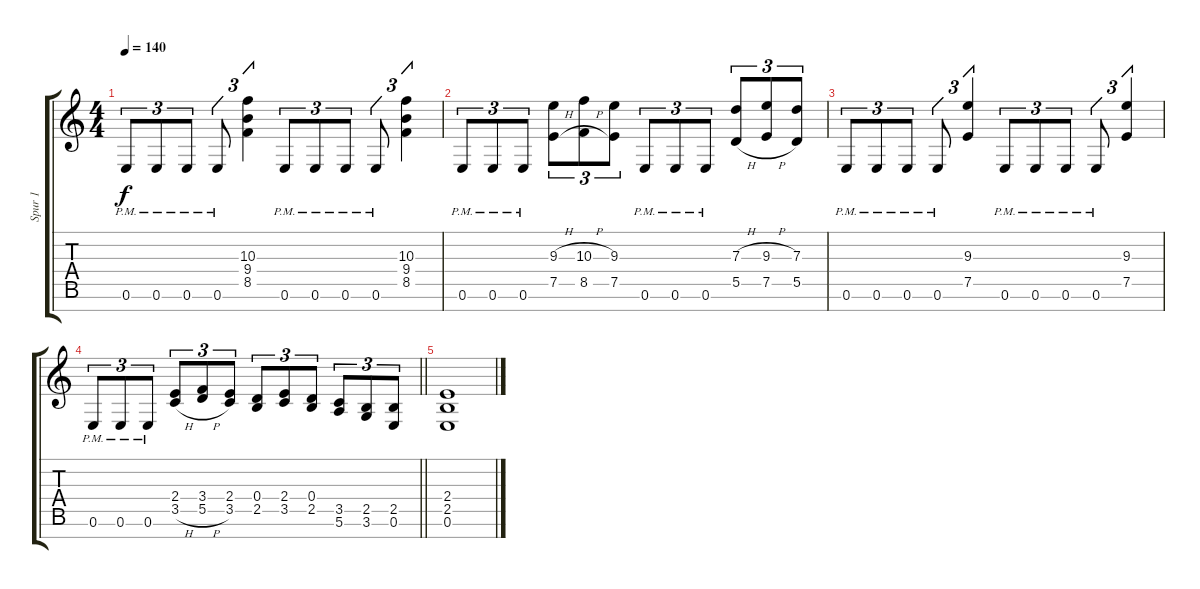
\track ("Spur 1" "Spur 1") {instrument acousticguitarsteel}
\staff {score tabs}
\tuning (E4 B3 G3 D3 A2 E2 B1) {hide}
\ts (4 4)
\tempo 140
\clef g2
\ks c
0.6{pm}.8{tu (3 2) dy f} 0.6{pm}.8{tu (3 2)} 0.6{pm}.8{tu (3 2)} 0.6{pm}.8{tu (3 2)} (10.3 9.4 8.5).4{tu (3 2)} 0.6{pm}.8{tu (3 2)} 0.6{pm}.8{tu (3 2)} 0.6{pm}.8{tu (3 2)} 0.6{pm}.8{tu (3 2)} (10.3 9.4 8.5).4{tu (3 2)} |
0.6{pm}.8{tu (3 2)} 0.6{pm}.8{tu (3 2)} 0.6{pm}.8{tu (3 2)} (9.3{h} 7.5{h}).8{tu (3 2)} (10.3{h} 8.5{h}).8{tu (3 2)} (9.3 7.5).8{tu (3 2)} 0.6{pm}.8{tu (3 2)} 0.6{pm}.8{tu (3 2)} 0.6{pm}.8{tu (3 2)} (7.3{h} 5.5{h}).8{tu (3 2)} (9.3{h} 7.5{h}).8{tu (3 2)} (7.3 5.5).8{tu (3 2)} |
0.6{pm}.8{tu (3 2)} 0.6{pm}.8{tu (3 2)} 0.6{pm}.8{tu (3 2)} 0.6{pm}.8{tu (3 2)} (9.3 7.5).4{tu (3 2)} 0.6{pm}.8{tu (3 2)} 0.6{pm}.8{tu (3 2)} 0.6{pm}.8{tu (3 2)} 0.6{pm}.8{tu (3 2)} (9.3 7.5).4{tu (3 2)} |
\barLineRight lightlight
0.6{pm}.8{tu (3 2)} 0.6{pm}.8{tu (3 2)} 0.6{pm}.8{tu (3 2)} (2.4 3.5{h}).8{tu (3 2)} (3.4 5.5{h}).8{tu (3 2)} (2.4 3.5).8{tu (3 2)} (0.4 2.5).8{tu (3 2)} (2.4 3.5).8{tu (3 2)} (0.4 2.5).8{tu (3 2)} (3.5 5.6).8{tu (3 2)} (2.5 3.6).8{tu (3 2)} (2.5 0.6).8{tu (3 2)} |
(2.4 2.5 0.6).1
